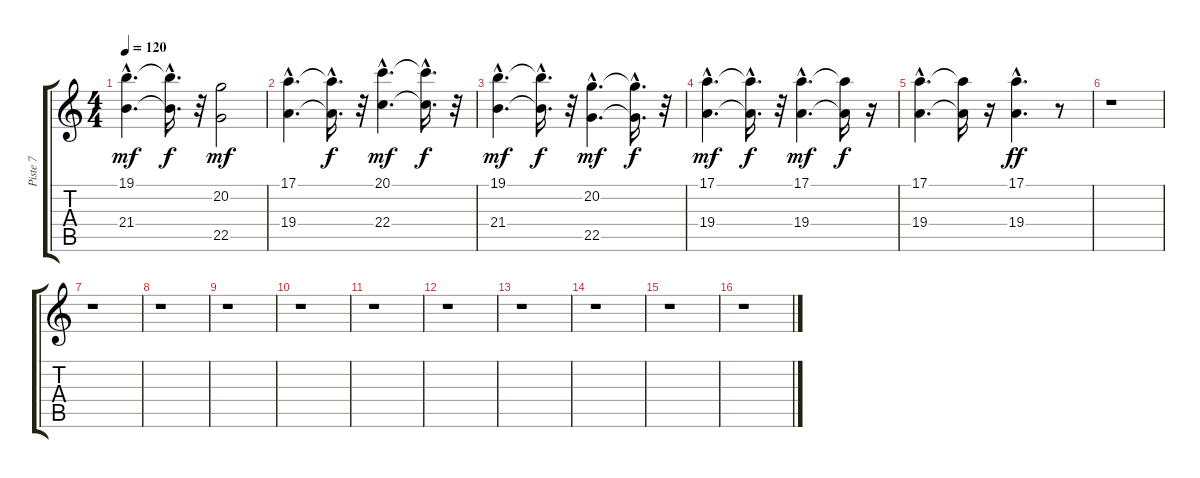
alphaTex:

\track ("Piste 7" "Piste 7") {instrument electricpiano1}
\staff {score tabs}
\tuning (E4 B3 G3 D3 A2 E2) {hide}
\ts (4 4)
\tempo 120
\clef g2
\ks c
(19.1{hac} 21.4{hac}).4{d dy mf} (19.1{hac t} 21.4{hac t}).16{d dy f} r.32 (20.2 22.5).2{dy mf} |
(17.1{hac} 19.4{hac}).4{d} (17.1{hac t} 19.4{hac t}).16{d dy f} r.32 (20.1{hac} 22.4{hac}).4{d dy mf} (20.1{hac t} 22.4{hac t}).16{d dy f} r.32 |
(19.1{hac} 21.4{hac}).4{d dy mf} (19.1{hac t} 21.4{hac t}).16{d dy f} r.32 (20.2{hac} 22.5{hac}).4{d dy mf} (20.2{hac t} 22.5{hac t}).16{d dy f} r.32 |
(17.1{hac} 19.4{hac}).4{d dy mf} (17.1{hac t} 19.4{hac t}).16{d dy f} r.32 (17.1{hac} 19.4{hac}).4{d dy mf} (17.1{t} 19.4{t}).16{dy f} r.16 |
(17.1{hac} 19.4{hac}).4{d} (17.1{t} 19.4{t}).16 r.16 (17.1{hac} 19.4{hac}).4{d dy ff} r.8 |
r.1 |
r.1 |
r.1 |
r.1 |
r.1 |
r.1 |
r.1 |
r.1 |
r.1 |
r.1 |
r.1
